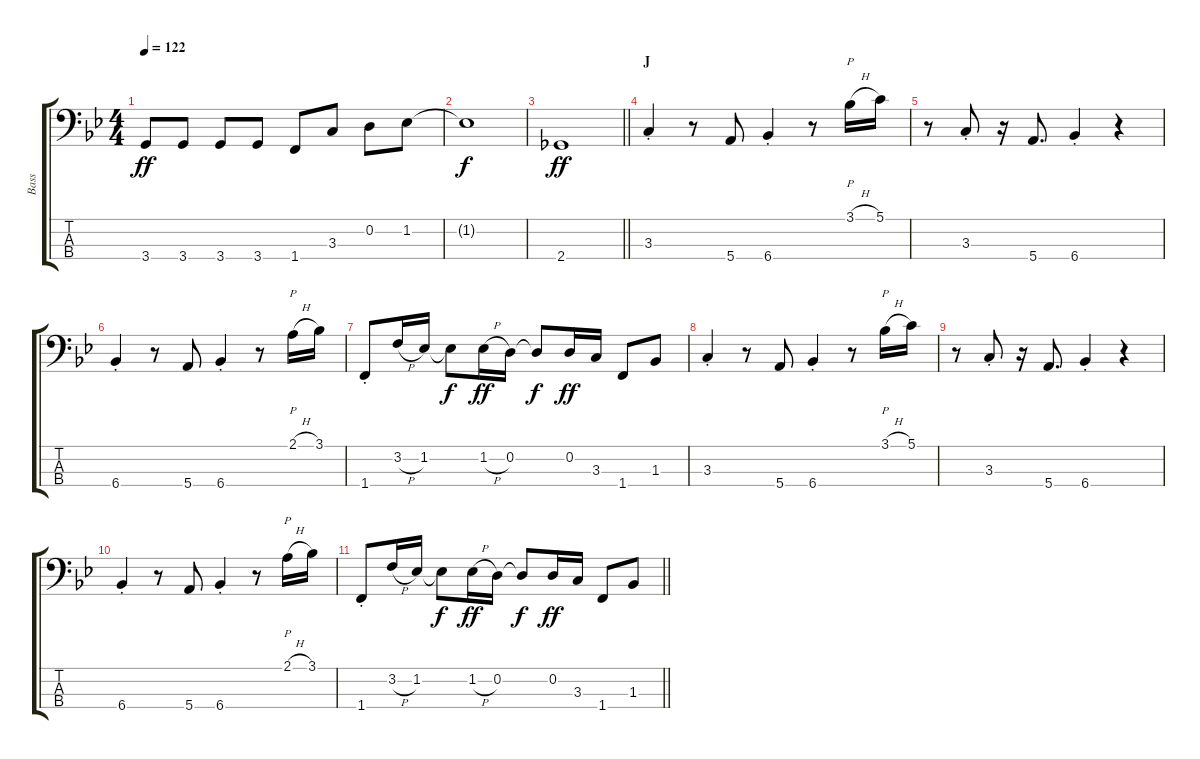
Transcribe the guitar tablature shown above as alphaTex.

\track ("Bass" "Bass") {instrument electricbassfinger}
\staff {score tabs}
\tuning (G2 D2 A1 E1) {hide}
\ts (4 4)
\tempo 122
\clef f4
\ks bb
3.4.8{dy ff} 3.4.8 3.4.8 3.4.8 1.4.8 3.3.8 0.2.8 1.2.8 |
1.2{t}.1{dy f} |
\barLineRight lightlight
2.4.1{dy ff} |
\section ("" "J")
3.3{st}.4 r.8 5.4.8 6.4{st}.4 r.8 3.1{h}.16{p instrument slapbass1} 5.1.16 |
r.8{instrument electricbassfinger} 3.3{st}.8 r.16 5.4.8{d} 6.4{st}.4 r.4 |
6.4{st}.4 r.8 5.4.8 6.4{st}.4 r.8 2.1{h}.16{p instrument slapbass1} 3.1.16 |
1.4{st}.8{instrument electricbassfinger} 3.2{h}.16 1.2.16 1.2{t}.8{dy f} 1.2{h}.16{dy ff} 0.2.16 0.2{t}.8{dy f} 0.2.16{dy ff} 3.3.16 1.4.8 1.3.8 |
3.3{st}.4 r.8 5.4.8 6.4{st}.4 r.8 3.1{h}.16{p instrument slapbass1} 5.1.16 |
r.8{instrument electricbassfinger} 3.3{st}.8 r.16 5.4.8{d} 6.4{st}.4 r.4 |
6.4{st}.4 r.8 5.4.8 6.4{st}.4 r.8 2.1{h}.16{p instrument slapbass1} 3.1.16 |
\barLineRight lightlight
1.4{st}.8{instrument electricbassfinger} 3.2{h}.16 1.2.16 1.2{t}.8{dy f} 1.2{h}.16{dy ff} 0.2.16 0.2{t}.8{dy f} 0.2.16{dy ff} 3.3.16 1.4.8 1.3.8
